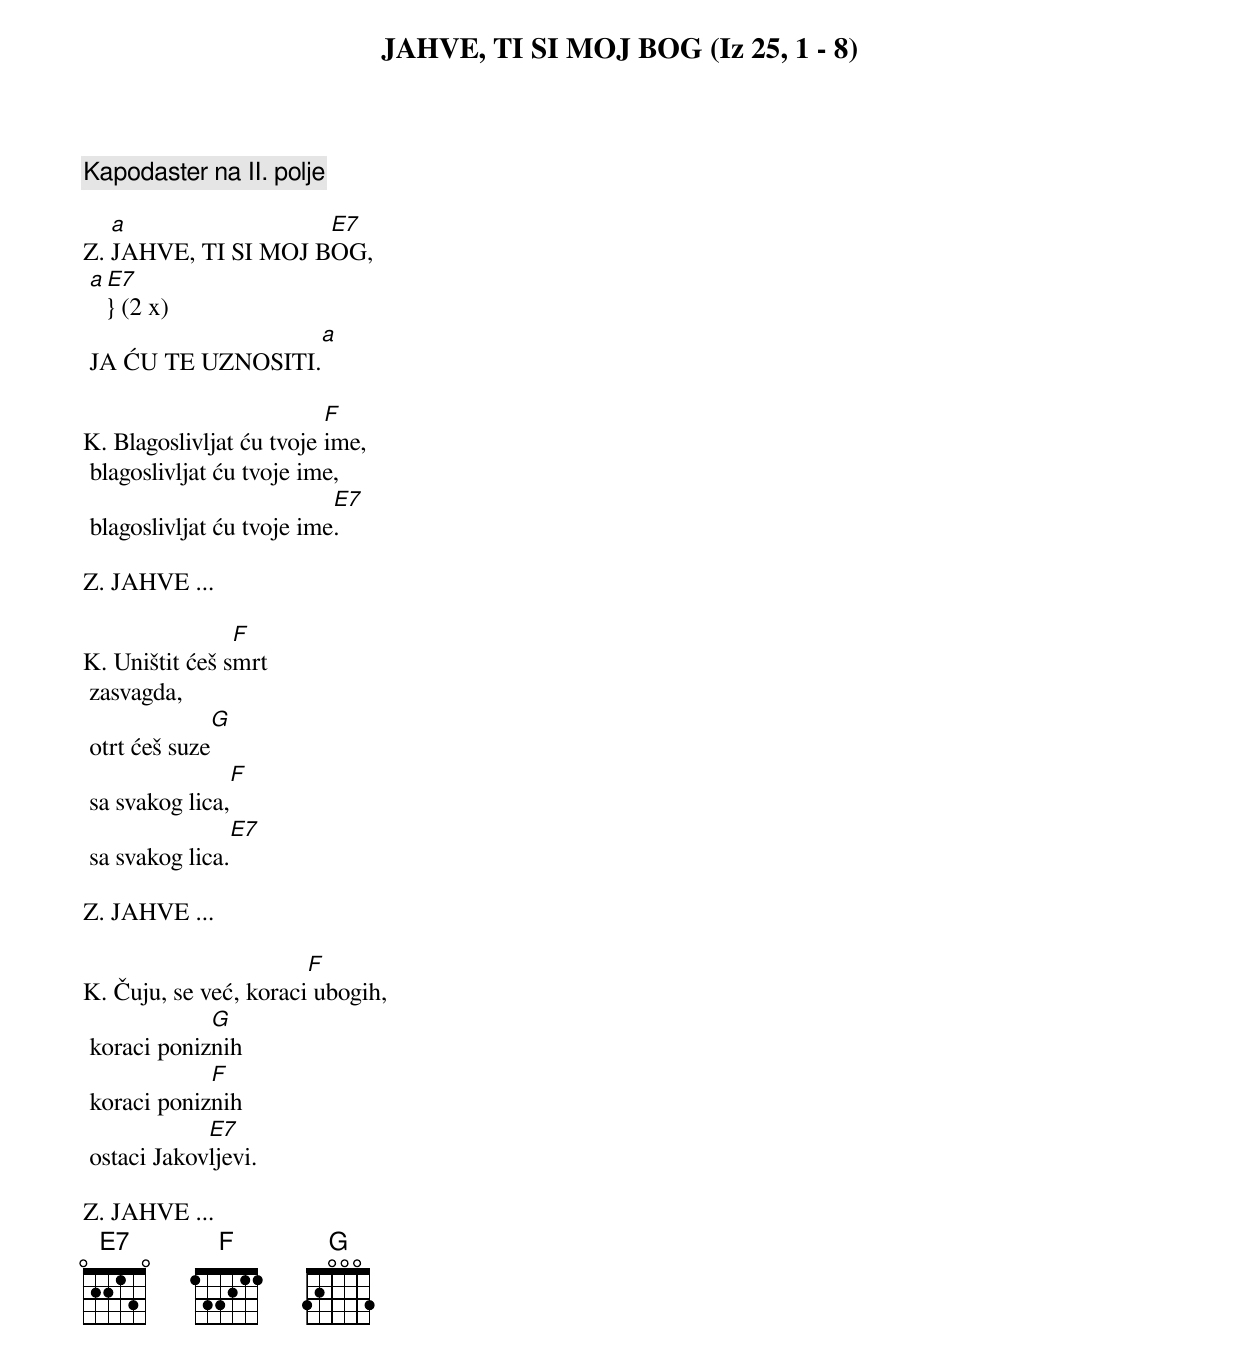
{title: JAHVE, TI SI MOJ BOG (Iz 25, 1 - 8)}

{comment: Kapodaster na II. polje}

Z.	[a]JAHVE, TI SI MOJ B[E7]OG,
	[a][E7]} (2 x)
	JA ĆU TE UZNOSITI.[a]

K.	Blagoslivljat ću tvoje [F]ime,
	blagoslivljat ću tvoje ime,
	blagoslivljat ću tvoje ime[E7].

Z.	JAHVE ...

K.	Uništit ćeš s[F]mrt
	zasvagda,
	otrt ćeš suze[G]
	sa svakog lica,[F]
	sa svakog lica.[E7]

Z.	JAHVE ...

K.	Čuju, se već, koraci[F] ubogih,
	koraci poniz[G]nih
	koraci poniz[F]nih
	ostaci Jakov[E7]ljevi.

Z.	JAHVE ...
